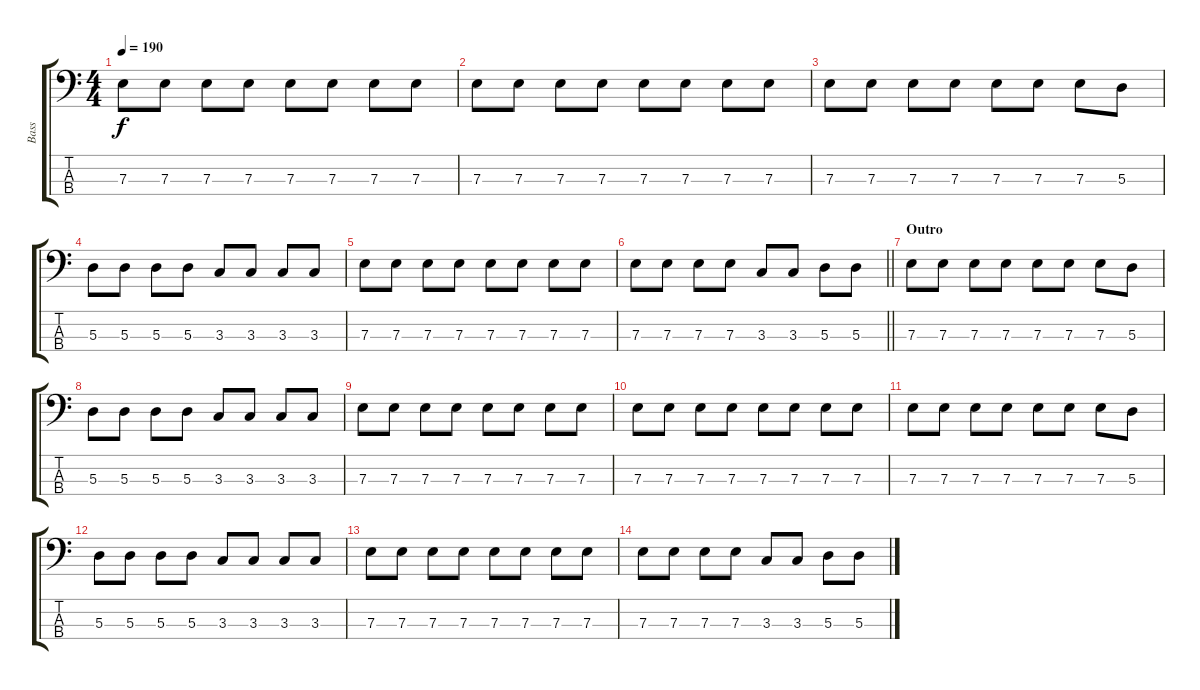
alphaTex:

\track ("Bass" "Bass") {instrument electricbasspick}
\staff {score tabs}
\tuning (G2 D2 A1 E1) {hide}
\ts (4 4)
\tempo 190
\clef f4
\ks c
7.3.8{dy f} 7.3.8 7.3.8 7.3.8 7.3.8 7.3.8 7.3.8 7.3.8 |
7.3.8 7.3.8 7.3.8 7.3.8 7.3.8 7.3.8 7.3.8 7.3.8 |
7.3.8 7.3.8 7.3.8 7.3.8 7.3.8 7.3.8 7.3.8 5.3.8 |
5.3.8 5.3.8 5.3.8 5.3.8 3.3.8 3.3.8 3.3.8 3.3.8 |
7.3.8 7.3.8 7.3.8 7.3.8 7.3.8 7.3.8 7.3.8 7.3.8 |
\barLineRight lightlight
7.3.8 7.3.8 7.3.8 7.3.8 3.3.8 3.3.8 5.3.8 5.3.8 |
\section ("" "Outro")
7.3.8 7.3.8 7.3.8 7.3.8 7.3.8 7.3.8 7.3.8 5.3.8 |
5.3.8 5.3.8 5.3.8 5.3.8 3.3.8 3.3.8 3.3.8 3.3.8 |
7.3.8 7.3.8 7.3.8 7.3.8 7.3.8 7.3.8 7.3.8 7.3.8 |
7.3.8 7.3.8 7.3.8 7.3.8 7.3.8 7.3.8 7.3.8 7.3.8 |
7.3.8 7.3.8 7.3.8 7.3.8 7.3.8 7.3.8 7.3.8 5.3.8 |
5.3.8 5.3.8 5.3.8 5.3.8 3.3.8 3.3.8 3.3.8 3.3.8 |
7.3.8 7.3.8 7.3.8 7.3.8 7.3.8 7.3.8 7.3.8 7.3.8 |
7.3.8 7.3.8 7.3.8 7.3.8 3.3.8 3.3.8 5.3.8 5.3.8
